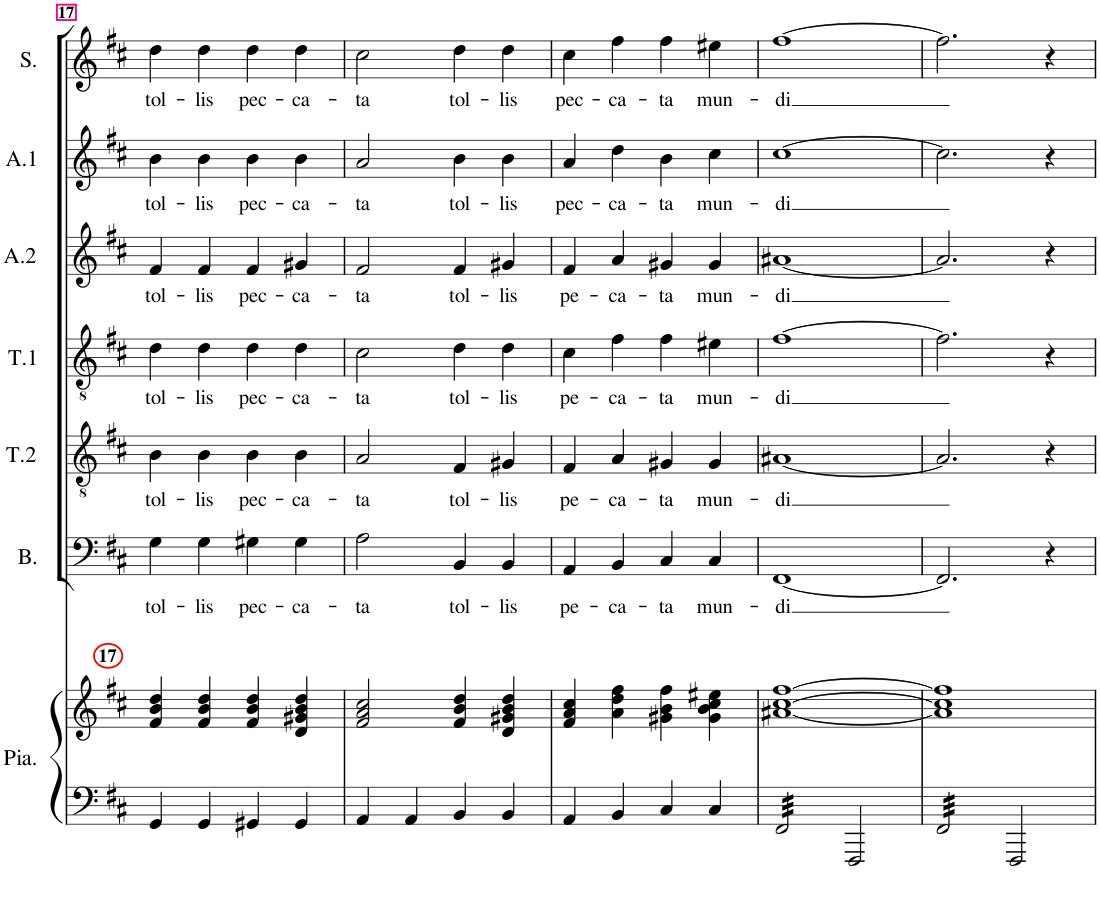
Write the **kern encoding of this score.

**kern	**kern	**kern	**text	**kern	**text	**kern	**text	**kern	**text	**kern	**text	**kern	**text
*part7	*part7	*part6	*part6	*part5	*part5	*part4	*part4	*part3	*part3	*part2	*part2	*part1	*part1
*staff8	*staff7	*staff6	*staff6	*staff5	*staff5	*staff4	*staff4	*staff3	*staff3	*staff2	*staff2	*staff1	*staff1
*I"Piano	*	*I"Basse	*	*I"Ténor 2	*	*I"Ténor 1	*	*I"Alto 2	*	*I"Alto 1	*	*I"Soprano	*
*I'Pia.	*	*I'B.	*	*I'T.2	*	*I'T.1	*	*I'A.2	*	*I'A.1	*	*I'S.	*
!!LO:PB:g=z
*clefF4	*clefG2	*clefF4	*	*clefGv2	*	*clefGv2	*	*clefG2	*	*clefG2	*	*clefG2	*
*k[f#c#]	*k[f#c#]	*k[f#c#]	*	*k[f#c#]	*	*k[f#c#]	*	*k[f#c#]	*	*k[f#c#]	*	*k[f#c#]	*
*M4/4	*M4/4	*M4/4	*	*M4/4	*	*M4/4	*	*M4/4	*	*M4/4	*	*M4/4	*
=17	=17	=17	=17	=17	=17	=17	=17	=17	=17	=17	=17	=17	=17
!	!LO:TX:a:B:t=17	!	!	!	!	!	!	!	!	!	!	!	!
!	!	!	!LO:LY:b	!	!LO:LY:b	!	!LO:LY:b	!	!LO:LY:b	!	!LO:LY:b	!	!LO:LY:b
4GG/	4f#/ 4b/ 4dd/	4G\	tol-	4B\	tol-	4d\	tol-	4f#/	tol-	4b\	tol-	4dd\	tol-
!	!	!	!LO:LY:b	!	!LO:LY:b	!	!LO:LY:b	!	!LO:LY:b	!	!LO:LY:b	!	!LO:LY:b
4GG/	4f#/ 4b/ 4dd/	4G\	-lis	4B\	-lis	4d\	-lis	4f#/	-lis	4b\	-lis	4dd\	-lis
!	!	!	!LO:LY:b	!	!LO:LY:b	!	!LO:LY:b	!	!LO:LY:b	!	!LO:LY:b	!	!LO:LY:b
4GG#X/	4f#/ 4b/ 4dd/	4G#X\	pec-	4B\	pec-	4d\	pec-	4f#/	pec-	4b\	pec-	4dd\	pec-
!	!	!	!LO:LY:b	!	!LO:LY:b	!	!LO:LY:b	!	!LO:LY:b	!	!LO:LY:b	!	!LO:LY:b
4GG#/	4d/ 4g#X/ 4b/ 4dd/	4G#\	-ca-	4B\	-ca-	4d\	-ca-	4g#X/	-ca-	4b\	-ca-	4dd\	-ca-
=18	=18	=18	=18	=18	=18	=18	=18	=18	=18	=18	=18	=18	=18
!	!	!	!LO:LY:b	!	!LO:LY:b	!	!LO:LY:b	!	!LO:LY:b	!	!LO:LY:b	!	!LO:LY:b
4AA/	2f#/ 2a/ 2cc#/	2A\	-ta	2A/	-ta	2c#\	-ta	2f#/	-ta	2a/	-ta	2cc#\	-ta
4AA/	.	.	.	.	.	.	.	.	.	.	.	.	.
!	!	!	!LO:LY:b	!	!LO:LY:b	!	!LO:LY:b	!	!LO:LY:b	!	!LO:LY:b	!	!LO:LY:b
4BB/	4f#/ 4b/ 4dd/	4BB/	tol-	4F#/	tol-	4d\	tol-	4f#/	tol-	4b\	tol-	4dd\	tol-
!	!	!	!LO:LY:b	!	!LO:LY:b	!	!LO:LY:b	!	!LO:LY:b	!	!LO:LY:b	!	!LO:LY:b
4BB/	4d/ 4g#X/ 4b/ 4dd/	4BB/	-lis	4G#X/	-lis	4d\	-lis	4g#X/	-lis	4b\	-lis	4dd\	-lis
=19	=19	=19	=19	=19	=19	=19	=19	=19	=19	=19	=19	=19	=19
!	!	!	!LO:LY:b	!	!LO:LY:b	!	!LO:LY:b	!	!LO:LY:b	!	!LO:LY:b	!	!LO:LY:b
4AA/	4f#/ 4a/ 4cc#/	4AA/	pe-	4F#/	pe-	4c#\	pe-	4f#/	pe-	4a/	pec-	4cc#\	pec-
!	!	!	!LO:LY:b	!	!LO:LY:b	!	!LO:LY:b	!	!LO:LY:b	!	!LO:LY:b	!	!LO:LY:b
4BB/	4a\ 4dd\ 4ff#\	4BB/	-ca-	4A/	-ca-	4f#\	-ca-	4a/	-ca-	4dd\	-ca-	4ff#\	-ca-
!	!	!	!LO:LY:b	!	!LO:LY:b	!	!LO:LY:b	!	!LO:LY:b	!	!LO:LY:b	!	!LO:LY:b
4C#/	4g#X\ 4b\ 4ff#\	4C#/	-ta	4G#X/	-ta	4f#\	-ta	4g#X/	-ta	4b\	-ta	4ff#\	-ta
!	!	!	!LO:LY:b	!	!LO:LY:b	!	!LO:LY:b	!	!LO:LY:b	!	!LO:LY:b	!	!LO:LY:b
4C#/	4g#\ 4b\ 4cc#\ 4ee#X\	4C#/	mun-	4G#/	mun-	4e#X\	mun-	4g#/	mun-	4cc#\	mun-	4ee#X\	mun-
=20	=20	=20	=20	=20	=20	=20	=20	=20	=20	=20	=20	=20	=20
!	!	!	!LO:LY:b	!	!LO:LY:b	!	!LO:LY:b	!	!LO:LY:b	!	!LO:LY:b	!	!LO:LY:b
*tremolo	*	*	*	*	*	*	*	*	*	*	*	*	*
32FF#/LLL	[1a#X [1cc# [1ff#	[1FF#	-di	[1A#X	-di	[1f#	-di	[1a#X	-di	[1cc#	-di	[1ff#	-di
32FF#/	.	.	.	.	.	.	.	.	.	.	.	.	.
32FF#/	.	.	.	.	.	.	.	.	.	.	.	.	.
32FF#/	.	.	.	.	.	.	.	.	.	.	.	.	.
32FF#/	.	.	.	.	.	.	.	.	.	.	.	.	.
32FF#/	.	.	.	.	.	.	.	.	.	.	.	.	.
32FF#/	.	.	.	.	.	.	.	.	.	.	.	.	.
32FF#/	.	.	.	.	.	.	.	.	.	.	.	.	.
32FF#/	.	.	.	.	.	.	.	.	.	.	.	.	.
32FF#/	.	.	.	.	.	.	.	.	.	.	.	.	.
32FF#/	.	.	.	.	.	.	.	.	.	.	.	.	.
32FF#/	.	.	.	.	.	.	.	.	.	.	.	.	.
32FF#/	.	.	.	.	.	.	.	.	.	.	.	.	.
32FF#/	.	.	.	.	.	.	.	.	.	.	.	.	.
32FF#/	.	.	.	.	.	.	.	.	.	.	.	.	.
32FF#/JJJ	.	.	.	.	.	.	.	.	.	.	.	.	.
*Xtremolo	*	*	*	*	*	*	*	*	*	*	*	*	*
2FFF#/	.	.	.	.	.	.	.	.	.	.	.	.	.
=21	=21	=21	=21	=21	=21	=21	=21	=21	=21	=21	=21	=21	=21
*tremolo	*	*	*	*	*	*	*	*	*	*	*	*	*
32FF#/LLL	1a#] 1cc#] 1ff#]	2.FF#/]	.	2.A#/]	.	2.f#\]	.	2.a#/]	.	2.cc#\]	.	2.ff#\]	.
32FF#/	.	.	.	.	.	.	.	.	.	.	.	.	.
32FF#/	.	.	.	.	.	.	.	.	.	.	.	.	.
32FF#/	.	.	.	.	.	.	.	.	.	.	.	.	.
32FF#/	.	.	.	.	.	.	.	.	.	.	.	.	.
32FF#/	.	.	.	.	.	.	.	.	.	.	.	.	.
32FF#/	.	.	.	.	.	.	.	.	.	.	.	.	.
32FF#/	.	.	.	.	.	.	.	.	.	.	.	.	.
32FF#/	.	.	.	.	.	.	.	.	.	.	.	.	.
32FF#/	.	.	.	.	.	.	.	.	.	.	.	.	.
32FF#/	.	.	.	.	.	.	.	.	.	.	.	.	.
32FF#/	.	.	.	.	.	.	.	.	.	.	.	.	.
32FF#/	.	.	.	.	.	.	.	.	.	.	.	.	.
32FF#/	.	.	.	.	.	.	.	.	.	.	.	.	.
32FF#/	.	.	.	.	.	.	.	.	.	.	.	.	.
32FF#/JJJ	.	.	.	.	.	.	.	.	.	.	.	.	.
*Xtremolo	*	*	*	*	*	*	*	*	*	*	*	*	*
2FFF#/	.	.	.	.	.	.	.	.	.	.	.	.	.
.	.	4r	.	4r	.	4r	.	4r	.	4r	.	4r	.
=	=	=	=	=	=	=	=	=	=	=	=	=	=
*-	*-	*-	*-	*-	*-	*-	*-	*-	*-	*-	*-	*-	*-
